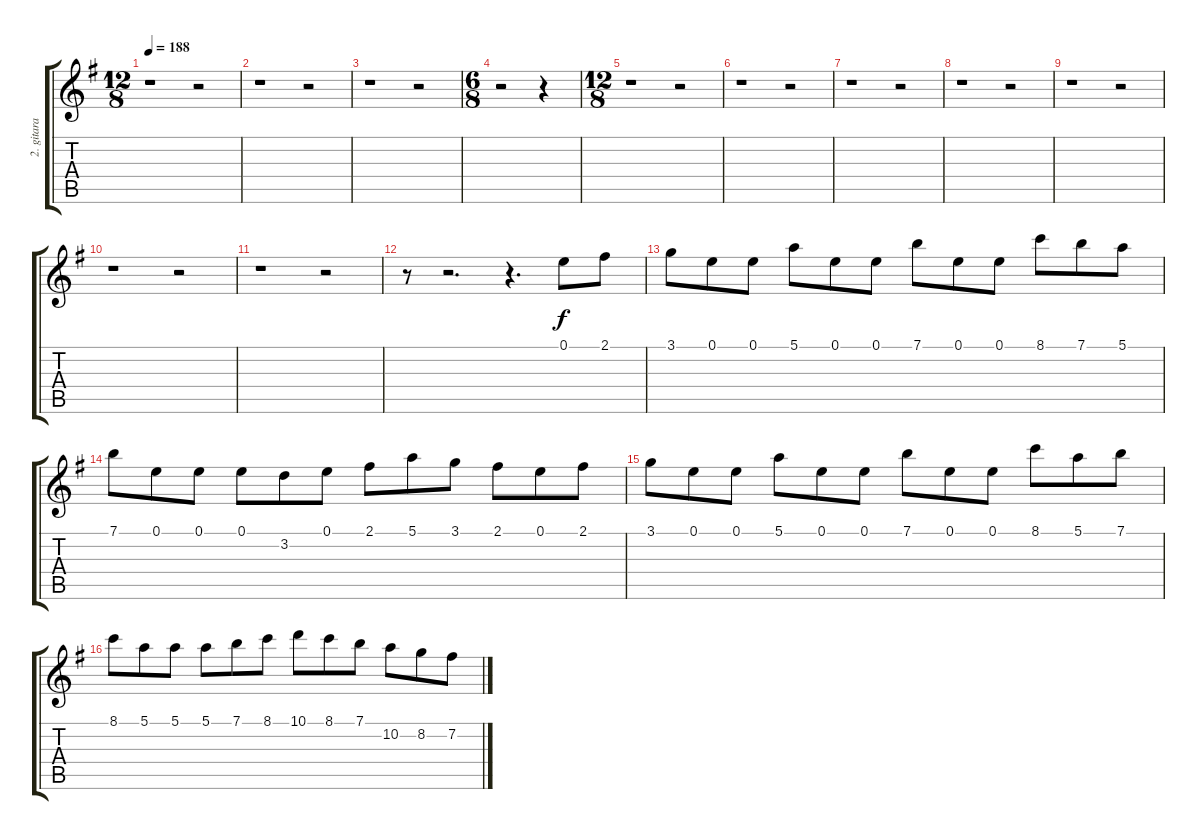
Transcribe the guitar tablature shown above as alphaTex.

\track ("2. gitara (umisto violine)" "2. gitara ") {instrument overdrivenguitar}
\staff {score tabs}
\tuning (E4 B3 G3 D3 A2 E2) {hide}
\ts (12 8)
\tempo 188
\clef g2
\ks g
r.1{dy p} r.2 |
r.1 r.2 |
r.1 r.2 |
\ts (6 8)
r.2 r.4 |
\ts (12 8)
r.1 r.2 |
r.1 r.2 |
r.1 r.2 |
r.1 r.2 |
r.1 r.2 |
r.1 r.2 |
r.1 r.2 |
r.8 r.2{d} r.4{d} 0.1.8{dy f} 2.1.8 |
3.1.8 0.1.8 0.1.8 5.1.8 0.1.8 0.1.8 7.1.8 0.1.8 0.1.8 8.1.8 7.1.8 5.1.8 |
7.1.8 0.1.8 0.1.8 0.1.8 3.2.8 0.1.8 2.1.8 5.1.8 3.1.8 2.1.8 0.1.8 2.1.8 |
3.1.8 0.1.8 0.1.8 5.1.8 0.1.8 0.1.8 7.1.8 0.1.8 0.1.8 8.1.8 5.1.8 7.1.8 |
8.1.8 5.1.8 5.1.8 5.1.8 7.1.8 8.1.8 10.1.8 8.1.8 7.1.8 10.2.8 8.2.8 7.2.8
